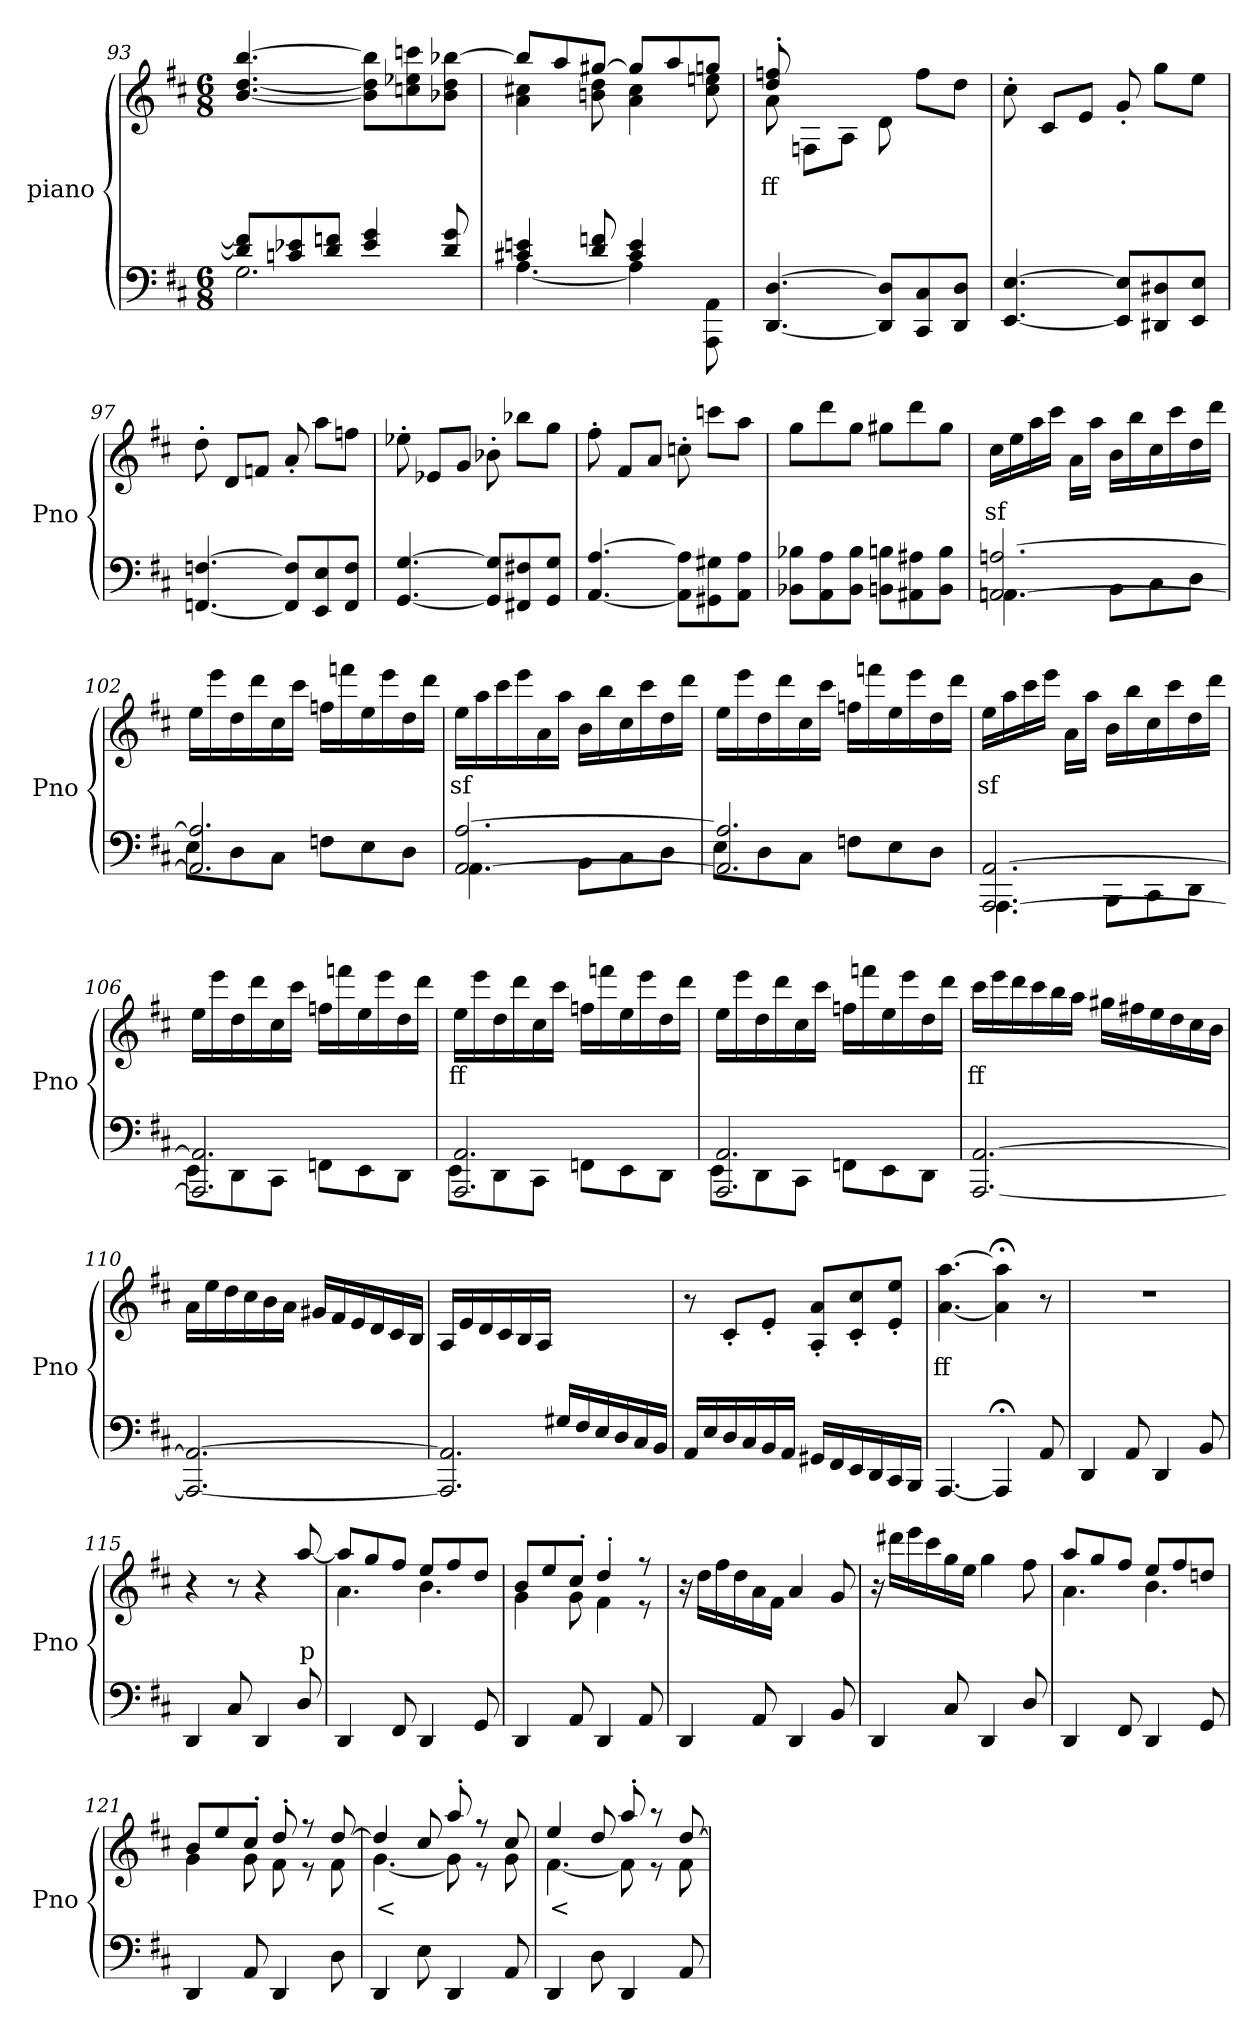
**kern	**kern	**text
*part2	*part1	*part1
*staff2	*staff1	*staff1
*I"piano	*I"piano	*
*I'Pno	*I'Pno	*
*clefF4	*clefG2	*
*k[f#c#]	*k[f#c#]	*
*D:	*D:	*
*M6/8	*M6/8	*
=93	=93	=93
*^	*	*
8d/] 8f/]L	2.G\	[4.b/ [4.dd/ [4.bb/	.
8cn/ 8e-X/	.	.	.
8d/ 8fn/J	.	.	.
4e-/ 4g/	.	8b\] 8dd\] 8bb\]L	.
.	.	8ccn\ 8ee-X\ 8cccn\	.
8d/ 8g/	.	8b-X\ 8dd\ [8bb-X\J	.
=94	=94	=94	=94
*	*	*^	*
4c#X/ 4en/	[4.A\	8bb-/L]	4a\ 4cc#X\	.
.	.	8aa/	.	.
8d/ 8fn/	.	[8gg#X/J	8bn\ 8dd\	.
4c#/ 4e/	4A\]	8gg#/L]	4a\ 4cc#\	.
.	.	8aa/	.	.
8ryy	8AAA\ 8AA\	8ggn/J	8cc#\ 8een\	.
!!LO:LB:g=z	!!
=95	=95	=95	=95	=95
!	!	!	!	!LO:LY:b
*v	*v	*	*	*
[4.DD/ [4.D/	8dd/' 8ffn/'	8a\	ff
.	2ryy	8Fn\L	.
.	.	8A\J	.
8DD/] 8D/]L	.	8d\	.
8CC#/ 8C#/	.	8ff\L	.
8DD/ 8D/J	8ryy	8dd\J	.
*	*v	*v	*
=96	=96	=96
[4.EE/ [4.E/	8cc#'\	.
.	8c#/L	.
.	8e/J	.
8EE/] 8E/]L	8g'/	.
8DD#X/ 8D#X/	8gg\L	.
8EE/ 8E/J	8ee\J	.
=97	=97	=97
[4.FFn/ [4.Fn/	8dd'\	.
.	8d/L	.
.	8fn/J	.
8FF/] 8F/]L	8a'/	.
8EE/ 8E/	8aa\L	.
8FF/ 8F/J	8ffn\J	.
=98	=98	=98
[4.GG/ [4.G/	8ee-X'\	.
.	8e-X/L	.
.	8g/J	.
8GG/] 8G/]L	8b-X'\	.
8FF#X/ 8F#X/	8bb-X\L	.
8GG/ 8G/J	8gg\J	.
=99	=99	=99
[4.AA/ [4.A/	8ff#'\	.
.	8f#/L	.
.	8a/J	.
8AA\] 8A\]L	8ccn'\	.
8GG#X\ 8G#X\	8cccn\L	.
8AA\ 8A\J	8aa\J	.
=100	=100	=100
8BB-X\ 8B-X\L	8gg\L	.
8AA\ 8A\	8ddd\	.
8BB-\ 8B-\J	8gg\J	.
8BBn\ 8Bn\L	8gg#X\L	.
8AA#X\ 8A#X\	8ddd\	.
8BB\ 8B\J	8gg#\J	.
!!LO:LB:g=z
=101	=101	=101
*^	*	*
!	!	!	!LO:LY:b
[2.AAn/ [2.An/	4.AAn\	16cc#\LL	sf
.	.	16ee\	.
.	.	16aa\	.
.	.	16ccc#\JJ	.
.	.	16a\LL	.
.	.	16aa\JJ	.
.	8BB\L	16b\LL	.
.	.	16bb\	.
.	8C#\	16cc#\	.
.	.	16ccc#\	.
.	8D\J	16dd\	.
.	.	16ddd\JJ	.
=102	=102	=102	=102
2.AA/] 2.A/]	8E\L	16ee\LL	.
.	.	16eee\	.
.	8D\	16dd\	.
.	.	16ddd\	.
.	8C#\J	16cc#\	.
.	.	16ccc#\JJ	.
.	8Fn\L	16ffn\LL	.
.	.	16fffn\	.
.	8E\	16ee\	.
.	.	16eee\	.
.	8D\J	16dd\	.
.	.	16ddd\JJ	.
=103	=103	=103	=103
!	!	!	!LO:LY:b
[2.AA/ [2.A/	4.AA\	16ee\LL	sf
.	.	16aa\	.
.	.	16ccc#\	.
.	.	16eee\	.
.	.	16a\	.
.	.	16aa\JJ	.
.	8BB\L	16b\LL	.
.	.	16bb\	.
.	8C#\	16cc#\	.
.	.	16ccc#\	.
.	8D\J	16dd\	.
.	.	16ddd\JJ	.
=104	=104	=104	=104
2.AA/] 2.A/]	8E\L	16ee\LL	.
.	.	16eee\	.
.	8D\	16dd\	.
.	.	16ddd\	.
.	8C#\J	16cc#\	.
.	.	16ccc#\JJ	.
.	8Fn\L	16ffn\LL	.
.	.	16fffn\	.
.	8E\	16ee\	.
.	.	16eee\	.
.	8D\J	16dd\	.
.	.	16ddd\JJ	.
!!LO:LB:g=z
=105	=105	=105	=105
!	!	!	!LO:LY:b
[2.AAA/ [2.AA/	4.AAA\	16ee\LL	sf
.	.	16aa\	.
.	.	16ccc#\	.
.	.	16eee\JJ	.
.	.	16a\LL	.
.	.	16aa\JJ	.
.	8BBB\L	16b\LL	.
.	.	16bb\	.
.	8CC#\	16cc#\	.
.	.	16ccc#\	.
.	8DD\J	16dd\	.
.	.	16ddd\JJ	.
=106	=106	=106	=106
2.AAA/] 2.AA/]	8EE\L	16ee\LL	.
.	.	16eee\	.
.	8DD\	16dd\	.
.	.	16ddd\	.
.	8CC#\J	16cc#\	.
.	.	16ccc#\JJ	.
.	8FFn\L	16ffn\LL	.
.	.	16fffn\	.
.	8EE\	16ee\	.
.	.	16eee\	.
.	8DD\J	16dd\	.
.	.	16ddd\JJ	.
=107	=107	=107	=107
!	!	!	!LO:LY:b
2.AAA/ 2.AA/	8EE\L	16ee\LL	ff
.	.	16eee\	.
.	8DD\	16dd\	.
.	.	16ddd\	.
.	8CC#\J	16cc#\	.
.	.	16ccc#\JJ	.
.	8FFn\L	16ffn\LL	.
.	.	16fffn\	.
.	8EE\	16ee\	.
.	.	16eee\	.
.	8DD\J	16dd\	.
.	.	16ddd\JJ	.
=108	=108	=108	=108
2.AAA/ 2.AA/	8EE\L	16ee\LL	.
.	.	16eee\	.
.	8DD\	16dd\	.
.	.	16ddd\	.
.	8CC#\J	16cc#\	.
.	.	16ccc#\JJ	.
.	8FFn\L	16ffn\LL	.
.	.	16fffn\	.
.	8EE\	16ee\	.
.	.	16eee\	.
.	8DD\J	16dd\	.
.	.	16ddd\JJ	.
*v	*v	*	*
!!LO:LB:g=z
=109	=109	=109
!	!	!LO:LY:b
[2.AAA/ [2.AA/	16ccc#\LL	ff
.	16eee\	.
.	16ddd\	.
.	16ccc#\	.
.	16bb\	.
.	16aa\JJ	.
.	16gg#X\LL	.
.	16ff#X\	.
.	16ee\	.
.	16dd\	.
.	16cc#\	.
.	16b\JJ	.
=110	=110	=110
2.AAA/_ 2.AA/_	16a\LL	.
.	16ee\	.
.	16dd\	.
.	16cc#\	.
.	16b\	.
.	16a\JJ	.
.	16g#X/LL	.
.	16f#/	.
.	16e/	.
.	16d/	.
.	16c#/	.
.	16B/JJ	.
=111	=111	=111
*^	*	*
4.ryy	2.AAA/] 2.AA/]	16A/LL	.
.	.	16e/	.
.	.	16d/	.
.	.	16c#/	.
.	.	16B/	.
.	.	16A/JJ	.
16G#X/LL	.	4.ryy	.
16F#/	.	.	.
16E/	.	.	.
16D/	.	.	.
16C#/	.	.	.
16BB/JJ	.	.	.
*v	*v	*	*
=112	=112	=112
16AA/LL	8r	.
16E/	.	.
16D/	8c#'/L	.
16C#/	.	.
16BB/	8e'/J	.
16AA/JJ	.	.
16GG#X/LL	8A/' 8a/'L	.
16FF#/	.	.
16EE/	8c#/' 8cc#/'	.
16DD/	.	.
16CC#/	8e/' 8ee/'J	.
16BBB/JJ	.	.
!!LO:PB:g=z
=113	=113	=113
!	!	!LO:LY:b
[4.AAA/	[4.a\ [4.aa\	ff
4AAA;</]	4a\];< 4aa\];<	.
!	!	!LO:LY:b
8AA/	8r	p
=114	=114	=114
4DD/	2.r	.
8AA/	.	.
4DD/	.	.
8BB/	.	.
=115	=115	=115
4DD/	4r	.
8C#/	8r	.
4DD/	4r	.
!	!	!LO:LY:b
8D/	[8aa/	p
=116	=116	=116
*	*^	*
4DD/	8aa/L]	4.a\	.
.	8gg/	.	.
8FF#/	8ff#/J	.	.
4DD/	8ee/L	4.b\	.
.	8ff#/	.	.
8GG/	8dd/J	.	.
=117	=117	=117	=117
4DD/	8b/L	4g\	.
.	8ee/	.	.
8AA/	8cc#'/J	8g\	.
4DD/	4dd'/	4f#\	.
8AA/	8r	8r	.
*	*v	*v	*
=118	=118	=118
4DD/	16r	.
.	16dd\LL	.
.	16ff#\	.
.	16dd\	.
8AA/	16a\	.
.	16f#\JJ	.
4DD/	4a/	.
8BB/	8g/	.
!!LO:LB:g=z
=119	=119	=119
4DD/	16r	.
.	16ddd#X\LL	.
.	16eee\	.
.	16ccc#\	.
8C#/	16gg\	.
.	16ee\JJ	.
4DD/	4gg\	.
8D/	8ff#\	.
=120	=120	=120
*	*^	*
4DD/	8aa/L	4.a\	.
.	8gg/	.	.
8FF#/	8ff#/J	.	.
4DD/	8ee/L	4.b\	.
.	8ff#/	.	.
8GG/	8ddn/J	.	.
=121	=121	=121	=121
4DD/	8b/L	4g\	.
.	8ee/	.	.
8AA/	8cc#'/J	8g\	.
4DD/	8dd'/	8f#\	.
.	8r	8r	.
8D\	[8dd/	8f#\	.
=122	=122	=122	=122
!	!	!	!LO:LY:b
4DD/	4dd/]	[4.g\	<
8E\	8cc#/	.	.
4DD/	8aa'/	8g\]	.
!	!	!	!LO:LY:b
.	8r	8r	]
8AA/	8cc#/	8g\	.
=123	=123	=123	=123
!	!	!	!LO:LY:b
4DD/	4ee/	[4.f#\	<
8D\	8dd/	.	.
4DD/	8aa'/	8f#\]	.
!	!	!	!LO:LY:b
.	8r	8r	]
8AA/	[8dd/	8f#\	.
*	*v	*v	*
=	=	=
*-	*-	*-
